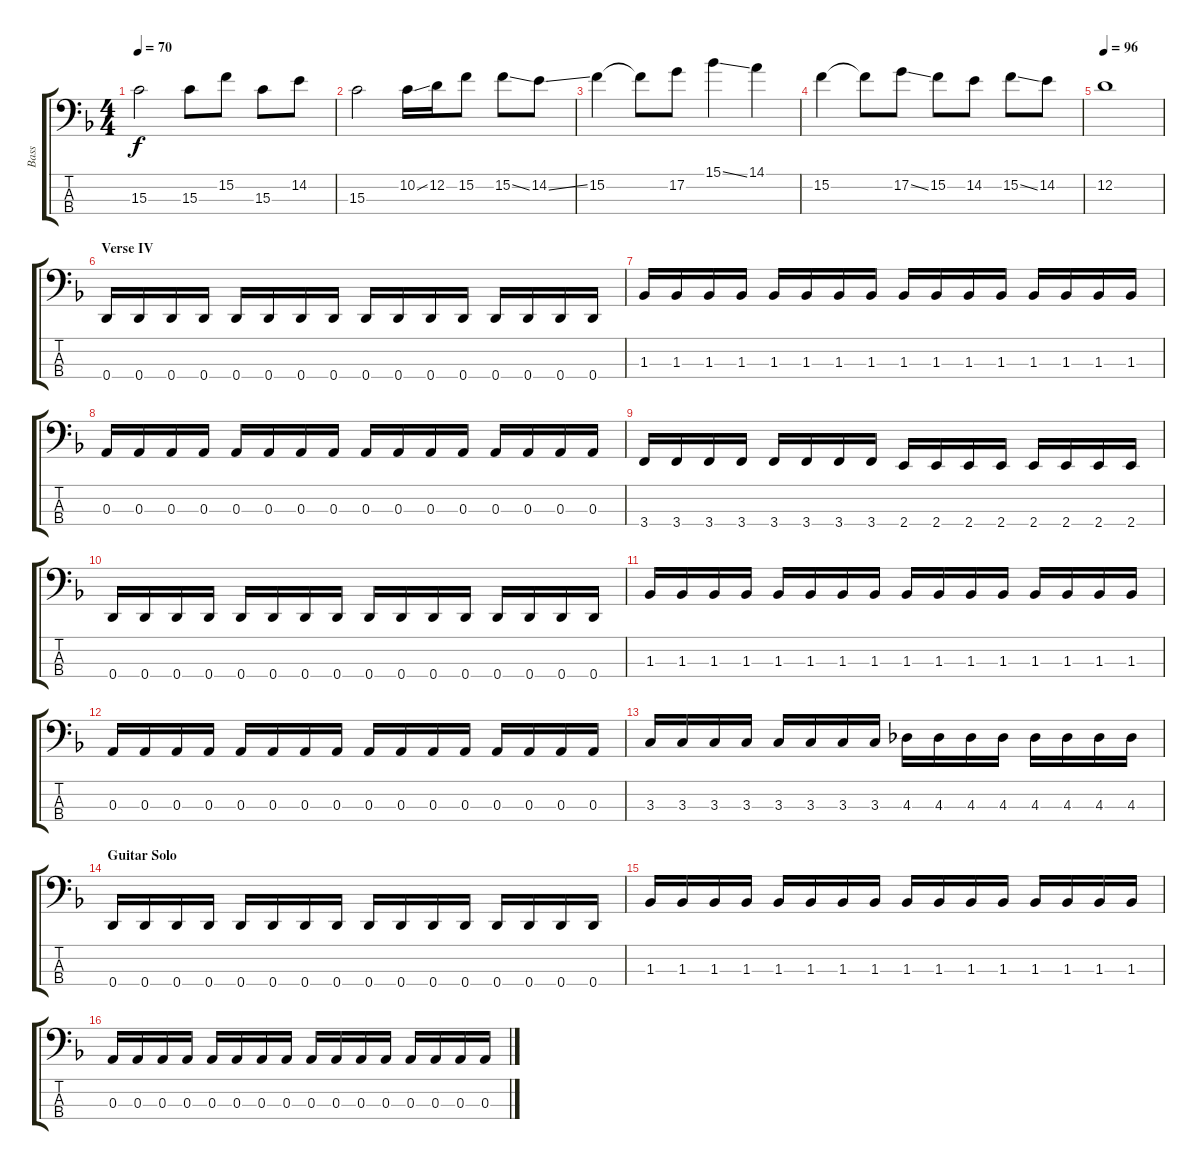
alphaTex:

\track ("Bass" "Bass") {instrument electricbasspick}
\staff {score tabs}
\tuning (G2 D2 A1 D1) {hide}
\ts (4 4)
\tempo 70
\clef f4
\ks dminor
15.3.2{dy f} 15.3.8 15.2.8 15.3.8 14.2.8 |
15.3.2 10.2{ss}.16 12.2.16 15.2.8 15.2{ss}.8 14.2{ss}.8 |
15.2.4 15.2{t}.8 17.2.8 15.1{ss}.4 14.1.4 |
15.2.4 15.2{t}.8 17.2{ss}.8 15.2.8 14.2.8 15.2{ss}.8 14.2.8 |
\tempo 96
12.2.1 |
\section ("" "Verse IV")
0.4.16{volume 16 instrument electricbasspick} 0.4.16 0.4.16 0.4.16 0.4.16 0.4.16 0.4.16 0.4.16 0.4.16 0.4.16 0.4.16 0.4.16 0.4.16 0.4.16 0.4.16 0.4.16 |
1.3.16 1.3.16 1.3.16 1.3.16 1.3.16 1.3.16 1.3.16 1.3.16 1.3.16 1.3.16 1.3.16 1.3.16 1.3.16 1.3.16 1.3.16 1.3.16 |
0.3.16 0.3.16 0.3.16 0.3.16 0.3.16 0.3.16 0.3.16 0.3.16 0.3.16 0.3.16 0.3.16 0.3.16 0.3.16 0.3.16 0.3.16 0.3.16 |
3.4.16 3.4.16 3.4.16 3.4.16 3.4.16 3.4.16 3.4.16 3.4.16 2.4.16 2.4.16 2.4.16 2.4.16 2.4.16 2.4.16 2.4.16 2.4.16 |
0.4.16 0.4.16 0.4.16 0.4.16 0.4.16 0.4.16 0.4.16 0.4.16 0.4.16 0.4.16 0.4.16 0.4.16 0.4.16 0.4.16 0.4.16 0.4.16 |
1.3.16 1.3.16 1.3.16 1.3.16 1.3.16 1.3.16 1.3.16 1.3.16 1.3.16 1.3.16 1.3.16 1.3.16 1.3.16 1.3.16 1.3.16 1.3.16 |
0.3.16 0.3.16 0.3.16 0.3.16 0.3.16 0.3.16 0.3.16 0.3.16 0.3.16 0.3.16 0.3.16 0.3.16 0.3.16 0.3.16 0.3.16 0.3.16 |
3.3.16 3.3.16 3.3.16 3.3.16 3.3.16 3.3.16 3.3.16 3.3.16 4.3.16 4.3.16 4.3.16 4.3.16 4.3.16 4.3.16 4.3.16 4.3.16 |
\section ("" "Guitar Solo")
0.4.16{volume 16} 0.4.16 0.4.16 0.4.16 0.4.16 0.4.16 0.4.16 0.4.16 0.4.16 0.4.16 0.4.16 0.4.16 0.4.16 0.4.16 0.4.16 0.4.16 |
1.3.16 1.3.16 1.3.16 1.3.16 1.3.16 1.3.16 1.3.16 1.3.16 1.3.16 1.3.16 1.3.16 1.3.16 1.3.16 1.3.16 1.3.16 1.3.16 |
0.3.16 0.3.16 0.3.16 0.3.16 0.3.16 0.3.16 0.3.16 0.3.16 0.3.16 0.3.16 0.3.16 0.3.16 0.3.16 0.3.16 0.3.16 0.3.16
